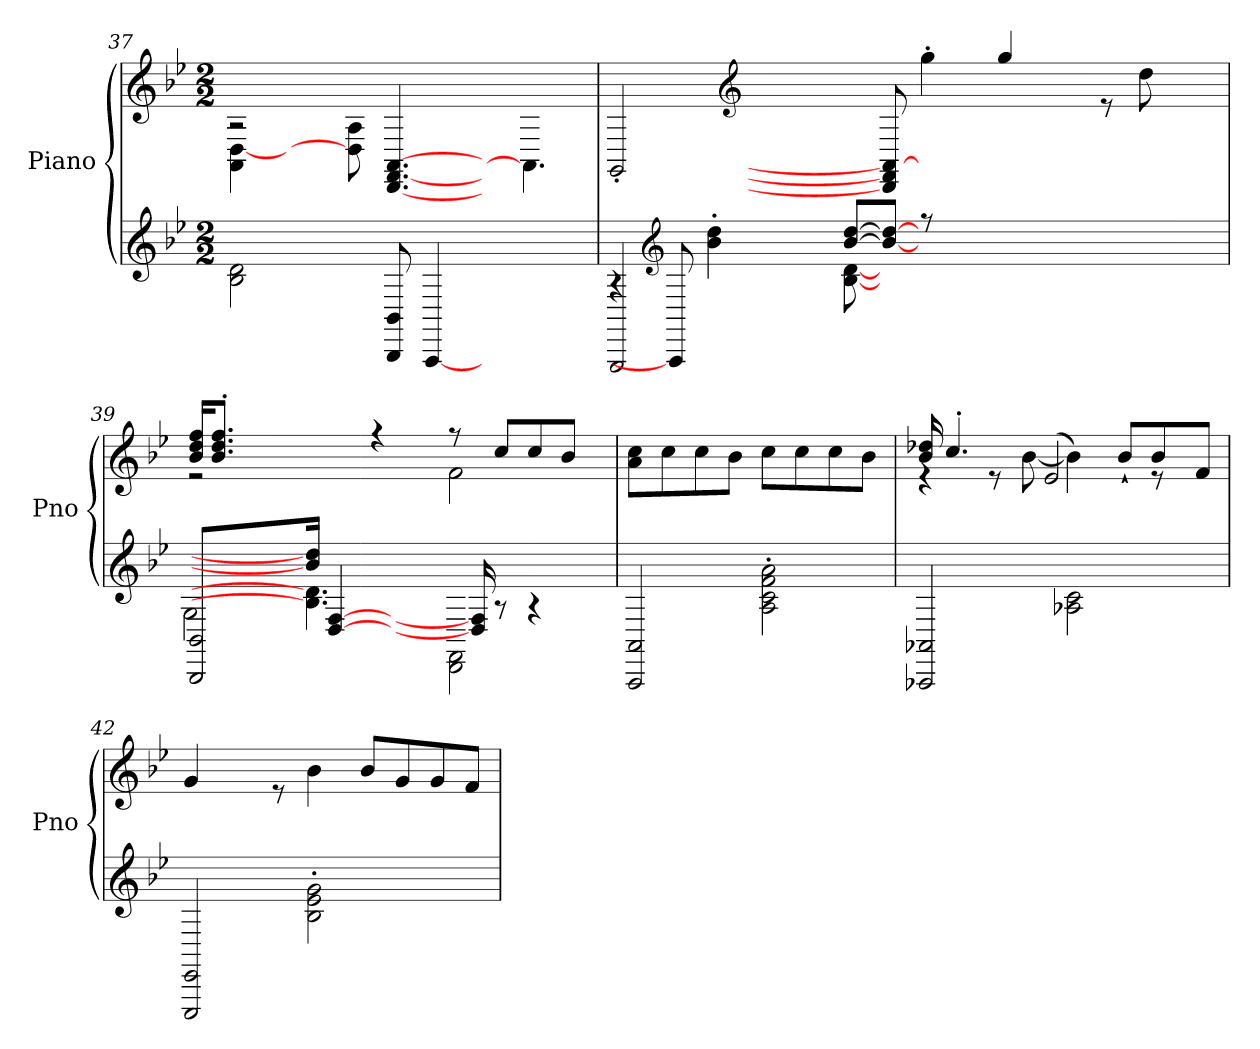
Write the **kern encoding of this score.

**kern	**kern
*part1	*part1
*staff2	*staff1
*I"Piano	*
*I'Pno	*
*clefG2	*clefG2
*k[b-e-]	*k[b-e-]
*M2/2	*M2/2
=37	=37
*	*^
2B-\ 2d\	2rA	4AA\ [4D\
.	.	4ryy
8ryy	2ryy	8D\] 8A\
8BBB-/ 8BB-/	.	[4.DD/ [4.FF/ [4.AA/
[4AAA/	.	.
8ryy	2ryy	8ryy
4.ryy	.	4.AA\]
*	*v	*v
=38	=38
*^	*
4rA	2GGG/	2GG'/
*clefG2	*	*
8AAA/]	.	.
4b-\' 4dd\'	.	.
*	*	*clefG2
.	4.ryy	2ryy
4ryy	.	.
[8b-/ [8dd/L	[8B-\ [8d\	.
8b-/_ 8dd/_J	2ryy	8DD/] 8FF/] 8AA/_
8rff	.	4gg'\
8.ryy	.	.
.	.	4gg/
2ryy	.	.
.	16ryy	.
.	4..ryy	.
.	.	8re
.	.	8dd\
.	.	8ryy
16ryy	.	.
!!LO:LB:g=z
=39	=39	=39
*	*	*^
2BBB-/ 2BB-/	2G\	16b-/ 16dd/ 16ff/KL	2re
.	.	8.b-/' 8.dd/' 8.ff/'J	.
.	.	2ryy	.
16b-/] 16dd/]J	4.B-\] 4.d\]	.	2ryy
[4D/ [4F/	.	.	.
.	.	4rff	.
4ryy	.	.	.
.	8ryy	.	.
.	2DD\ 2FF\	8rff	2f\
16D/] 16F/]	.	.	.
8rA	.	8cc/L	.
4rA	.	8cc/	.
.	.	8b-/J	.
16ryy	16ryy	16ryy	16ryy
*v	*v	*	*
*	*v	*v
=40	=40
2AAA/ 2AA/	8a\ 8cc\L
.	8cc\
.	8cc\
.	8b-\J
2A\' 2c\' 2f\' 2a\'	8cc\L
.	8cc\
.	8cc\
.	8b-\J
=41	=41
*	*^
*	*	*^
2AAA-X/ 2AA-X/	16b-/ 16dd-X/	4re	2..ryy
.	4.cc'/	.	.
.	.	8re	.
.	.	[8b-\	.
.	(<2e-/	.	.
2A-X\ 2c\	.	4b-\])	.
.	.	8b-''/L	.
.	.	8b-/	8re
.	16ryy	.	.
8ryy	8ryy	8f/J	8ryy
*	*v	*v	*v
=42	=42
2EEE-/ 2EE-/	4g/
.	8ryy
.	8re
2B-\' 2e-\' 2g\'	4b-\
.	8b-/L
.	8g/
4ryy	8g/
.	8f/J
=	=
*-	*-
